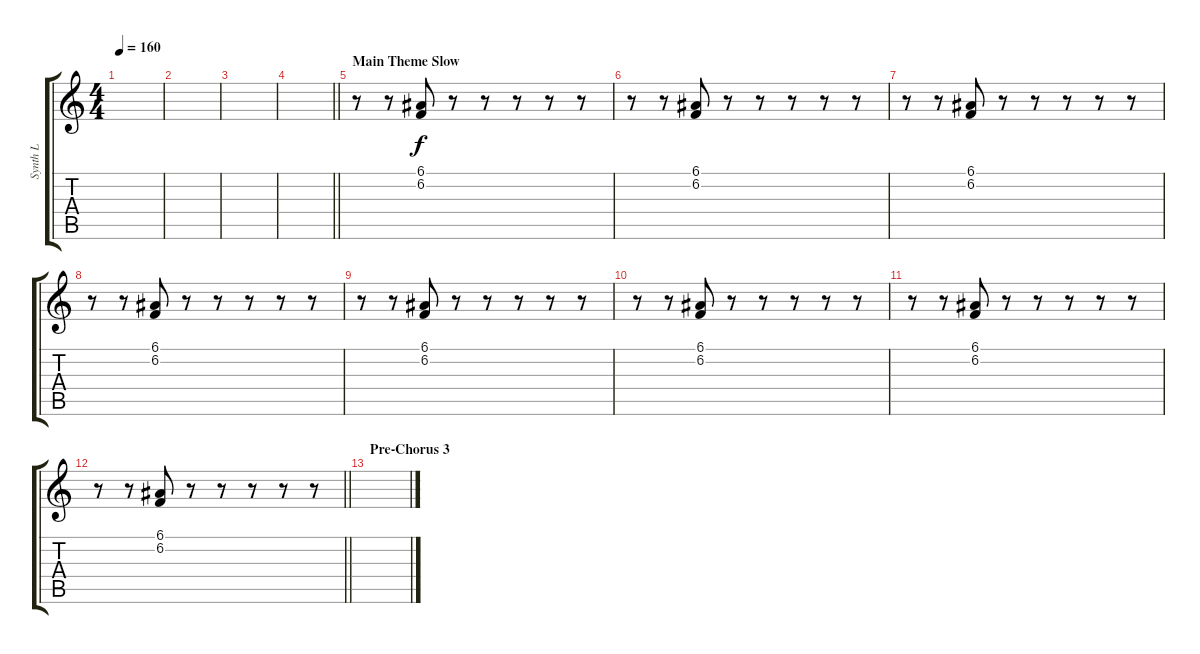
\track ("Synth L" "Synth L") {instrument lead2sawtooth}
\staff {score tabs}
\tuning (E4 B3 G3 D3 A2 E2) {hide}
\ts (4 4)
\tempo 160
\clef g2
\ks c
|
|
|
\barLineRight lightlight
|
\section ("" "Main Theme Slow")
r.8{volume 6 instrument lead2sawtooth} r.8 (6.1 6.2).8{dy f} r.8 r.8 r.8 r.8 r.8 |
r.8 r.8 (6.1 6.2).8 r.8 r.8 r.8 r.8 r.8 |
r.8 r.8 (6.1 6.2).8 r.8 r.8 r.8 r.8 r.8 |
r.8 r.8 (6.1 6.2).8 r.8 r.8 r.8 r.8 r.8 |
r.8 r.8 (6.1 6.2).8 r.8 r.8 r.8 r.8 r.8 |
r.8 r.8 (6.1 6.2).8 r.8 r.8 r.8 r.8 r.8 |
r.8 r.8 (6.1 6.2).8 r.8 r.8 r.8 r.8 r.8 |
\barLineRight lightlight
r.8 r.8 (6.1 6.2).8 r.8 r.8 r.8 r.8 r.8 |
\section ("" "Pre-Chorus 3")
